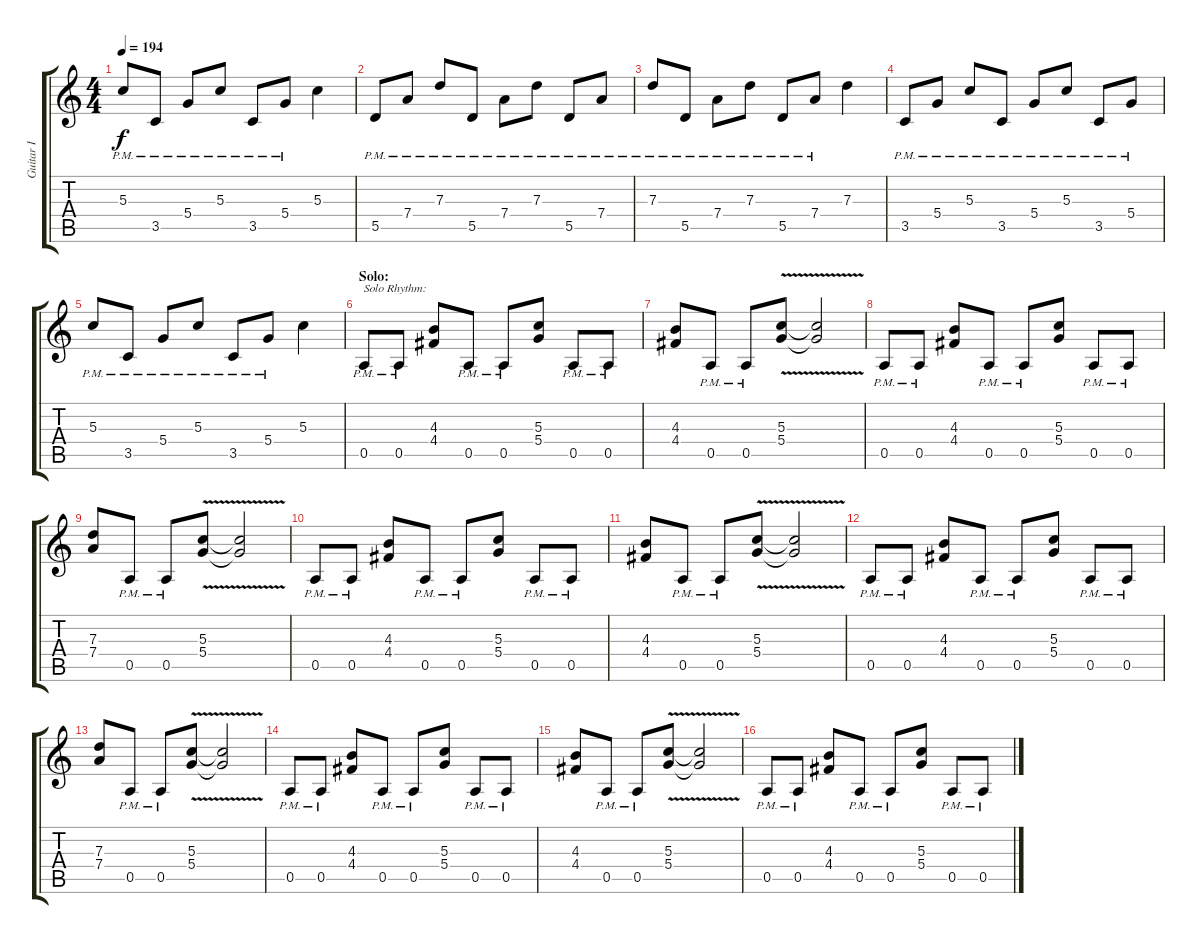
\track ("Guitar I" "Guitar I") {instrument distortionguitar}
\staff {score tabs}
\tuning (E4 B3 G3 D3 A2 E2) {hide}
\ts (4 4)
\tempo 194
\clef g2
\ks c
5.3{pm}.8{dy f} 3.5{pm}.8 5.4{pm}.8 5.3{pm}.8 3.5{pm}.8 5.4{pm}.8 5.3.4 |
5.5{pm}.8 7.4{pm}.8 7.3{pm}.8 5.5{pm}.8 7.4{pm}.8 7.3{pm}.8 5.5{pm}.8 7.4{pm}.8 |
7.3{pm}.8 5.5{pm}.8 7.4{pm}.8 7.3{pm}.8 5.5{pm}.8 7.4{pm}.8 7.3.4 |
3.5{pm}.8 5.4{pm}.8 5.3{pm}.8 3.5{pm}.8 5.4{pm}.8 5.3{pm}.8 3.5{pm}.8 5.4{pm}.8 |
5.3{pm}.8 3.5{pm}.8 5.4{pm}.8 5.3{pm}.8 3.5{pm}.8 5.4{pm}.8 5.3.4 |
\section ("" "Solo:")
0.5{pm}.8{txt "Solo Rhythm:"} 0.5{pm}.8 (4.3 4.4).8 0.5{pm}.8 0.5{pm}.8 (5.3 5.4).8 0.5{pm}.8 0.5{pm}.8 |
(4.3 4.4).8 0.5{pm}.8 0.5{pm}.8 (5.3{v} 5.4).8 (5.3{t} 5.4{t}).2 |
0.5{pm}.8 0.5{pm}.8 (4.3 4.4).8 0.5{pm}.8 0.5{pm}.8 (5.3 5.4).8 0.5{pm}.8 0.5{pm}.8 |
(7.3 7.4).8 0.5{pm}.8 0.5{pm}.8 (5.3{v} 5.4).8 (5.3{t} 5.4{t}).2 |
0.5{pm}.8 0.5{pm}.8 (4.3 4.4).8 0.5{pm}.8 0.5{pm}.8 (5.3 5.4).8 0.5{pm}.8 0.5{pm}.8 |
(4.3 4.4).8 0.5{pm}.8 0.5{pm}.8 (5.3{v} 5.4).8 (5.3{t} 5.4{t}).2 |
0.5{pm}.8 0.5{pm}.8 (4.3 4.4).8 0.5{pm}.8 0.5{pm}.8 (5.3 5.4).8 0.5{pm}.8 0.5{pm}.8 |
(7.3 7.4).8 0.5{pm}.8 0.5{pm}.8 (5.3{v} 5.4).8 (5.3{t} 5.4{t}).2 |
0.5{pm}.8 0.5{pm}.8 (4.3 4.4).8 0.5{pm}.8 0.5{pm}.8 (5.3 5.4).8 0.5{pm}.8 0.5{pm}.8 |
(4.3 4.4).8 0.5{pm}.8 0.5{pm}.8 (5.3{v} 5.4).8 (5.3{t} 5.4{t}).2 |
0.5{pm}.8 0.5{pm}.8 (4.3 4.4).8 0.5{pm}.8 0.5{pm}.8 (5.3 5.4).8 0.5{pm}.8 0.5{pm}.8
